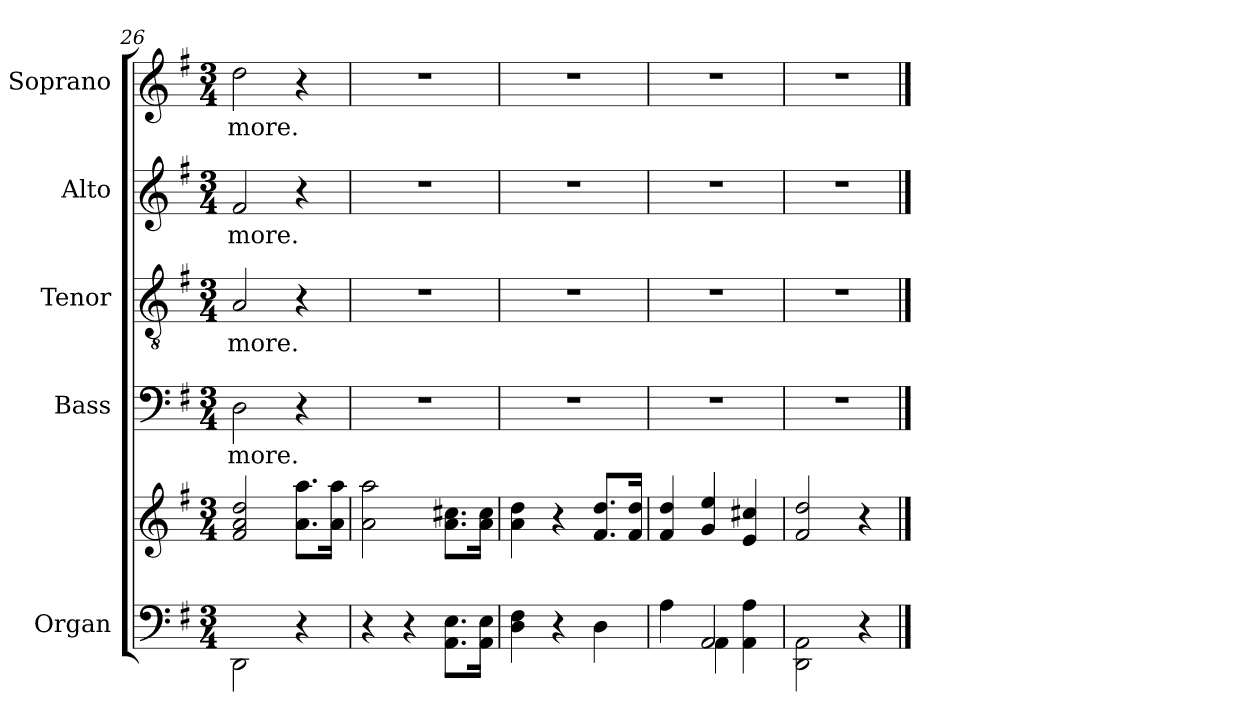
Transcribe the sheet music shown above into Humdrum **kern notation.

**kern	**kern	**kern	**text	**kern	**text	**kern	**text	**kern	**text
*part5	*part5	*part4	*part4	*part3	*part3	*part2	*part2	*part1	*part1
*staff6	*staff5	*staff4	*staff4	*staff3	*staff3	*staff2	*staff2	*staff1	*staff1
*I"Organ	*	*I"Bass	*	*I"Tenor	*	*I"Alto	*	*I"Soprano	*
*I'Org.	*	*I'B.	*	*I'T.	*	*I'A.	*	*I'S.	*
*clefF4	*clefG2	*clefF4	*	*clefGv2	*	*clefG2	*	*clefG2	*
*	*	*	*	*ITrd7c12	*	*	*	*	*
*k[f#]	*k[f#]	*k[f#]	*	*k[f#]	*	*k[f#]	*	*k[f#]	*
*G:	*G:	*G:	*	*G:	*	*G:	*	*G:	*
*M3/4	*M3/4	*M3/4	*	*M3/4	*	*M3/4	*	*M3/4	*
=26	=26	=26	=26	=26	=26	=26	=26	=26	=26
!	!	!	!LO:LY:b:color=#000000	!	!	!	!	!	!
!	!	!	!	!	!LO:LY:b:color=#000000	!	!	!	!
!	!	!	!	!	!	!	!LO:LY:b:color=#000000	!	!
!	!	!	!	!	!	!	!	!	!LO:LY:b:color=#000000
2DDi\	2f#i/ 2ai 2ddi	2Di\	more.	2AAi/	more.	2f#i/	more.	2ddi\	more.
4r	8.ai\ 8.aaiL	4r	.	4r	.	4r	.	4r	.
.	16ai\ 16aaiJk	.	.	.	.	.	.	.	.
=27	=27	=27	=27	=27	=27	=27	=27	=27	=27
!	!	!LO:N:vis=1	!	!LO:N:vis=1	!	!LO:N:vis=1	!	!LO:N:vis=1	!
4r	2ai\ 2aai	2.r	.	2.r	.	2.r	.	2.r	.
4r	.	.	.	.	.	.	.	.	.
8.AAi\ 8.EiL	8.ai\ 8.cc#XiL	.	.	.	.	.	.	.	.
16AAi\ 16EiJk	16ai\ 16cc#iJk	.	.	.	.	.	.	.	.
=28	=28	=28	=28	=28	=28	=28	=28	=28	=28
!	!	!LO:N:vis=1	!	!LO:N:vis=1	!	!LO:N:vis=1	!	!LO:N:vis=1	!
4Di\ 4F#i	4ai\ 4ddi	2.r	.	2.r	.	2.r	.	2.r	.
4r	4r	.	.	.	.	.	.	.	.
4Di\	8.f#i/ 8.ddiL	.	.	.	.	.	.	.	.
.	16f#i/ 16ddiJk	.	.	.	.	.	.	.	.
=29	=29	=29	=29	=29	=29	=29	=29	=29	=29
*^	*	*	*	*	*	*	*	*	*
!	!	!	!LO:N:vis=1	!	!LO:N:vis=1	!	!LO:N:vis=1	!	!LO:N:vis=1	!
4ryy	4Ai\	4f#i/ 4ddi	2.r	.	2.r	.	2.r	.	2.r	.
2AAi/	4AAi\	4gi/ 4eei	.	.	.	.	.	.	.	.
.	4AAi\ 4Ai	4ei/ 4cc#Xi	.	.	.	.	.	.	.	.
=30	=30	=30	=30	=30	=30	=30	=30	=30	=30	=30
!	!	!	!LO:N:vis=1	!	!LO:N:vis=1	!	!LO:N:vis=1	!	!LO:N:vis=1	!
*v	*v	*	*	*	*	*	*	*	*	*
2DDi\ 2AAi	2f#i/ 2ddi	2.r	.	2.r	.	2.r	.	2.r	.
4r	4r	.	.	.	.	.	.	.	.
==	==	==	==	==	==	==	==	==	==
*-	*-	*-	*-	*-	*-	*-	*-	*-	*-
